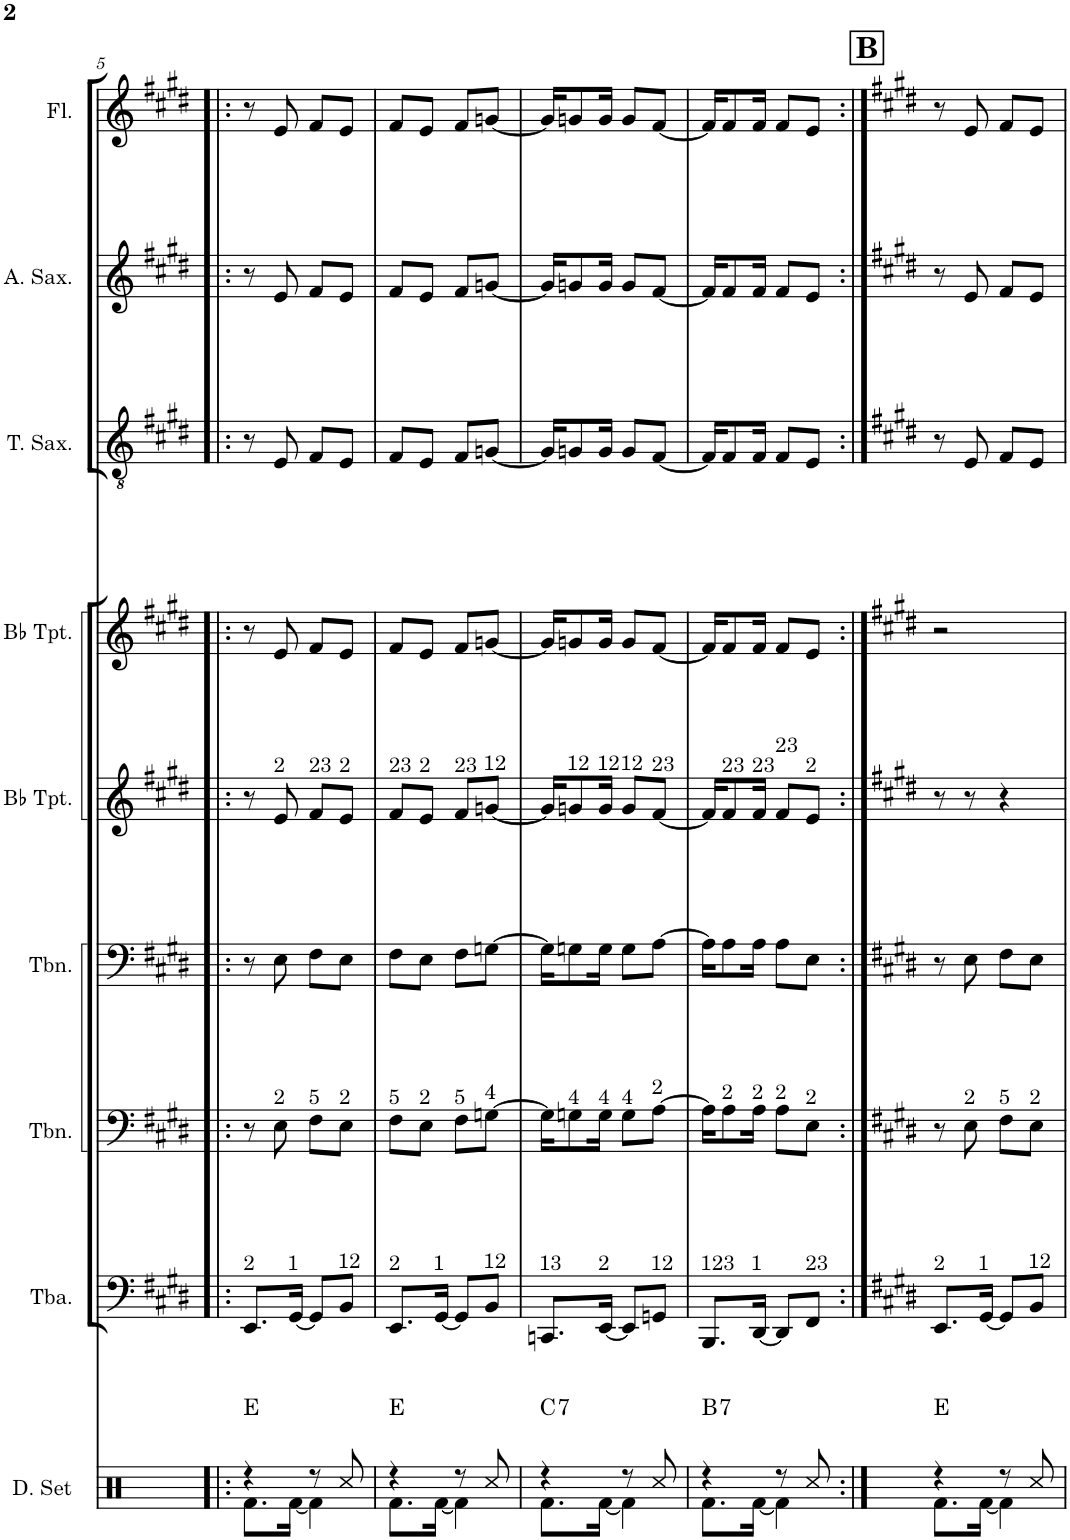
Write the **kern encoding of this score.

**kern	**harte	**kern	**kern	**kern	**kern	**kern	**kern	**kern	**kern
*part9	*part9	*part8	*part7	*part6	*part5	*part4	*part3	*part2	*part1
*staff9	*	*staff8	*staff7	*staff6	*staff5	*staff4	*staff3	*staff2	*staff1
*I"Drumset	*	*I"Tuba	*I"Trombone	*I"Trombone	*I"Bb Trumpet	*I"Bb Trumpet	*I"Tenor Saxophone	*I"Alto Saxophone	*I"Flute
*I'D. Set	*	*I'Tba.	*I'Tbn.	*I'Tbn.	*I'Bb Tpt.	*I'Bb Tpt.	*I'T. Sax.	*I'A. Sax.	*I'Fl.
!!LO:PB:g=z
*clefX	*	*clefF4	*clefF4	*clefF4	*clefG2	*clefG2	*clefGv2	*clefG2	*clefG2
*	*	*	*	*	*ITrd1c2	*ITrd1c2	*ITrd8c14	*ITrd5c9	*
*k[]	*	*k[f#c#g#d#]	*k[f#c#g#d#]	*k[f#c#g#d#]	*k[f#c#g#d#]	*k[f#c#g#d#]	*k[f#c#g#d#]	*k[f#c#g#d#]	*k[f#c#g#d#]
*M2/4	*	*M2/4	*M2/4	*M2/4	*M2/4	*M2/4	*M2/4	*M2/4	*M2/4
=5!|:	=5!|:	=5!|:	=5!|:	=5!|:	=5!|:	=5!|:	=5!|:	=5!|:	=5!|:
*^	*	*	*	*	*	*	*	*	*
!	!	!	!LO:TX:a:t=2	!	!	!	!	!	!	!
4r	8.Rf\L	E:maj	8.EE/L	8r	8r	8r	8r	8r	8r	8r
!	!	!	!	!	!	!LO:TX:a:t=2	!	!	!	!
!	!	!	!	!LO:TX:a:t=2	!	!	!	!	!	!
.	.	.	.	8E\	8E\	8e/	8e/	8E/	8e/	8e/
!	!	!	!LO:TX:a:t=1	!	!	!	!	!	!	!
.	[16Rf\Jk	.	[16GG#/Jk	.	.	.	.	.	.	.
!	!	!	!	!	!	!LO:TX:a:t=23	!	!	!	!
!	!	!	!	!LO:TX:a:t=5	!	!	!	!	!	!
8r	4Rf\]	.	8GG#/L]	8F#\L	8F#\L	8f#/L	8f#/L	8F#/L	8f#/L	8f#/L
!	!	!	!	!	!	!LO:TX:a:t=2	!	!	!	!
!	!	!	!	!LO:TX:a:t=2	!	!	!	!	!	!
!	!	!	!LO:TX:a:t=12	!	!	!	!	!	!	!
8Rcc/	.	.	8BB/J	8E\J	8E\J	8e/J	8e/J	8E/J	8e/J	8e/J
=6	=6	=6	=6	=6	=6	=6	=6	=6	=6	=6
!	!	!	!	!	!	!LO:TX:a:t=23	!	!	!	!
!	!	!	!	!LO:TX:a:t=5	!	!	!	!	!	!
!	!	!	!LO:TX:a:t=2	!	!	!	!	!	!	!
4r	8.Rf\L	E:maj	8.EE/L	8F#\L	8F#\L	8f#/L	8f#/L	8F#/L	8f#/L	8f#/L
!	!	!	!	!	!	!LO:TX:a:t=2	!	!	!	!
!	!	!	!	!LO:TX:a:t=2	!	!	!	!	!	!
.	.	.	.	8E\J	8E\J	8e/J	8e/J	8E/J	8e/J	8e/J
!	!	!	!LO:TX:a:t=1	!	!	!	!	!	!	!
.	[16Rf\Jk	.	[16GG#/Jk	.	.	.	.	.	.	.
!	!	!	!	!	!	!LO:TX:a:t=23	!	!	!	!
!	!	!	!	!LO:TX:a:t=5	!	!	!	!	!	!
8r	4Rf\]	.	8GG#/L]	8F#\L	8F#\L	8f#/L	8f#/L	8F#/L	8f#/L	8f#/L
!	!	!	!	!	!	!LO:TX:a:t=12	!	!	!	!
!	!	!	!	!LO:TX:a:t=4	!	!	!	!	!	!
!	!	!	!LO:TX:a:t=12	!	!	!	!	!	!	!
8Rcc/	.	.	8BB/J	[8Gn\J	[8Gn\J	[8gn/J	[8gn/J	[8Gn/J	[8gn/J	[8gn/J
=7	=7	=7	=7	=7	=7	=7	=7	=7	=7	=7
!	!	!LO:H:kt=7	!LO:TX:a:t=13	!	!	!	!	!	!	!
4r	8.Rf\L	C:7	8.CCn/L	16G\KL]	16G\KL]	16g/KL]	16g/KL]	16G/KL]	16g/KL]	16g/KL]
!	!	!	!	!	!	!LO:TX:a:t=12	!	!	!	!
!	!	!	!	!LO:TX:a:t=4	!	!	!	!	!	!
.	.	.	.	8Gn\	8Gn\	8gn/	8gn/	8Gn/	8gn/	8gn/
!	!	!	!	!	!	!LO:TX:a:t=12	!	!	!	!
!	!	!	!	!LO:TX:a:t=4	!	!	!	!	!	!
!	!	!	!LO:TX:a:t=2	!	!	!	!	!	!	!
.	[16Rf\Jk	.	[16EE/Jk	16G\Jk	16G\Jk	16g/Jk	16g/Jk	16G/Jk	16g/Jk	16g/Jk
!	!	!	!	!	!	!LO:TX:a:t=12	!	!	!	!
!	!	!	!	!LO:TX:a:t=4	!	!	!	!	!	!
8r	4Rf\]	.	8EE/L]	8G\L	8G\L	8g/L	8g/L	8G/L	8g/L	8g/L
!	!	!	!	!	!	!LO:TX:a:t=23	!	!	!	!
!	!	!	!	!LO:TX:a:t=2	!	!	!	!	!	!
!	!	!	!LO:TX:a:t=12	!	!	!	!	!	!	!
8Rcc/	.	.	8GGn/J	[8A\J	[8A\J	[8f#/J	[8f#/J	[8F#/J	[8f#/J	[8f#/J
=8	=8	=8	=8	=8	=8	=8	=8	=8	=8	=8
!	!	!LO:H:kt=7	!LO:TX:a:t=123	!	!	!	!	!	!	!
4r	8.Rf\L	B:7	8.BBB/L	16A\KL]	16A\KL]	16f#/KL]	16f#/KL]	16F#/KL]	16f#/KL]	16f#/KL]
!	!	!	!	!	!	!LO:TX:a:t=23	!	!	!	!
!	!	!	!	!LO:TX:a:t=2	!	!	!	!	!	!
.	.	.	.	8A\	8A\	8f#/	8f#/	8F#/	8f#/	8f#/
!	!	!	!	!	!	!LO:TX:a:t=23	!	!	!	!
!	!	!	!	!LO:TX:a:t=2	!	!	!	!	!	!
!	!	!	!LO:TX:a:t=1	!	!	!	!	!	!	!
.	[16Rf\Jk	.	[16DD#/Jk	16A\Jk	16A\Jk	16f#/Jk	16f#/Jk	16F#/Jk	16f#/Jk	16f#/Jk
!	!	!	!	!	!	!LO:TX:a:t=23	!	!	!	!
!	!	!	!	!LO:TX:a:t=2	!	!	!	!	!	!
8r	4Rf\]	.	8DD#/L]	8A\L	8A\L	8f#/L	8f#/L	8F#/L	8f#/L	8f#/L
!	!	!	!	!	!	!LO:TX:a:t=2	!	!	!	!
!	!	!	!	!LO:TX:a:t=2	!	!	!	!	!	!
!	!	!	!LO:TX:a:t=23	!	!	!	!	!	!	!
8Rcc/	.	.	8FF#/J	8E\J	8E\J	8e/J	8e/J	8E/J	8e/J	8e/J
!!LO:REH:place=s1:a:B:cj:fs=14:t=B
=9:|!	=9:|!	=9:|!	=9:|!	=9:|!	=9:|!	=9:|!	=9:|!	=9:|!	=9:|!	=9:|!
*	*	*	*k[f#c#g#d#]	*k[f#c#g#d#]	*k[f#c#g#d#]	*k[f#c#g#d#]	*k[f#c#g#d#]	*k[f#c#g#d#]	*k[f#c#g#d#]	*k[f#c#g#d#]
!	!	!	!LO:TX:a:t=2	!	!	!	!	!	!	!
4r	8.Rf\L	E:maj	8.EE/L	8r	8r	8r	2r	8r	8r	8r
!	!	!	!	!LO:TX:a:t=2	!	!	!	!	!	!
.	.	.	.	8E\	8E\	8r	.	8E/	8e/	8e/
!	!	!	!LO:TX:a:t=1	!	!	!	!	!	!	!
.	[16Rf\Jk	.	[16GG#/Jk	.	.	.	.	.	.	.
!	!	!	!	!LO:TX:a:t=5	!	!	!	!	!	!
8r	4Rf\]	.	8GG#/L]	8F#\L	8F#\L	4r	.	8F#/L	8f#/L	8f#/L
!	!	!	!	!LO:TX:a:t=2	!	!	!	!	!	!
!	!	!	!LO:TX:a:t=12	!	!	!	!	!	!	!
8Rcc/	.	.	8BB/J	8E\J	8E\J	.	.	8E/J	8e/J	8e/J
*v	*v	*	*	*	*	*	*	*	*	*
=	=	=	=	=	=	=	=	=	=
*-	*-	*-	*-	*-	*-	*-	*-	*-	*-
